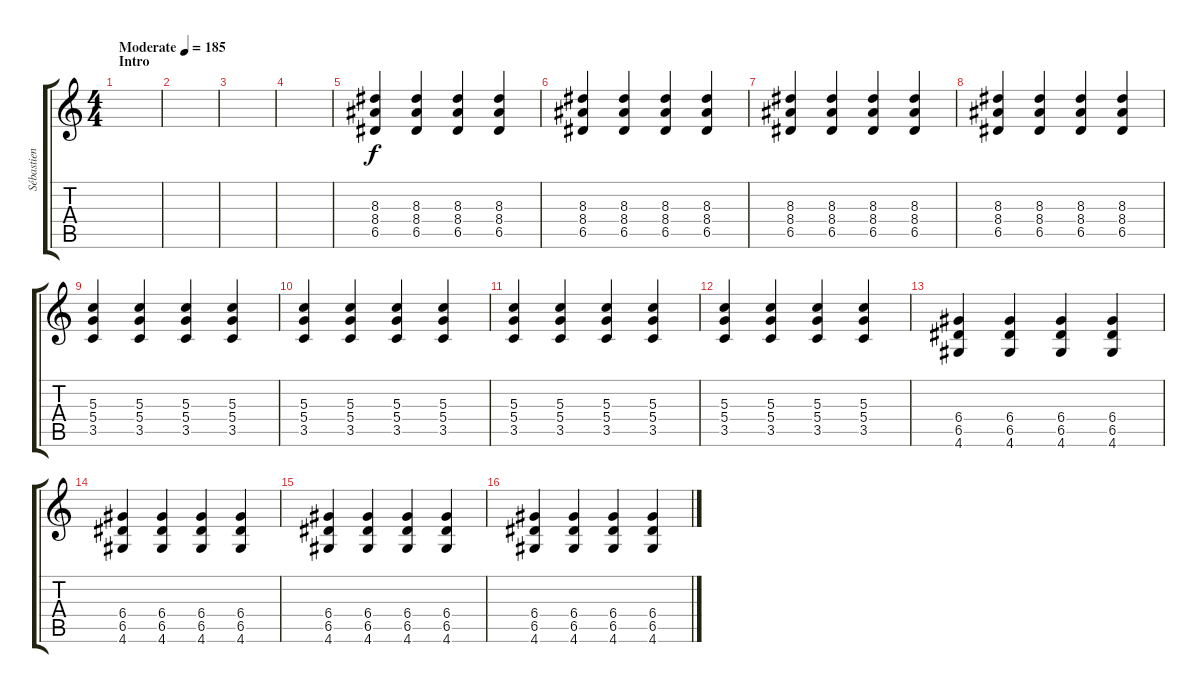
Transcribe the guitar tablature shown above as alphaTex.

\track ("Sébastien Lefebvre" "Sébastien ") {instrument distortionguitar}
\staff {score tabs}
\tuning (E4 B3 G3 D3 A2 E2) {hide}
\ts (4 4)
\section ("" "Intro")
\tempo (185 "Moderate")
\clef g2
\ks c
|
|
|
|
(8.3 8.4 6.5).4 (8.3 8.4 6.5).4 (8.3 8.4 6.5).4 (8.3 8.4 6.5).4 |
(8.3 8.4 6.5).4 (8.3 8.4 6.5).4 (8.3 8.4 6.5).4 (8.3 8.4 6.5).4 |
(8.3 8.4 6.5).4 (8.3 8.4 6.5).4 (8.3 8.4 6.5).4 (8.3 8.4 6.5).4 |
(8.3 8.4 6.5).4 (8.3 8.4 6.5).4 (8.3 8.4 6.5).4 (8.3 8.4 6.5).4 |
(5.3 5.4 3.5).4 (5.3 5.4 3.5).4 (5.3 5.4 3.5).4 (5.3 5.4 3.5).4 |
(5.3 5.4 3.5).4 (5.3 5.4 3.5).4 (5.3 5.4 3.5).4 (5.3 5.4 3.5).4 |
(5.3 5.4 3.5).4 (5.3 5.4 3.5).4 (5.3 5.4 3.5).4 (5.3 5.4 3.5).4 |
(5.3 5.4 3.5).4 (5.3 5.4 3.5).4 (5.3 5.4 3.5).4 (5.3 5.4 3.5).4 |
(6.4 6.5 4.6).4 (6.4 6.5 4.6).4 (6.4 6.5 4.6).4 (6.4 6.5 4.6).4 |
(6.4 6.5 4.6).4 (6.4 6.5 4.6).4 (6.4 6.5 4.6).4 (6.4 6.5 4.6).4 |
(6.4 6.5 4.6).4 (6.4 6.5 4.6).4 (6.4 6.5 4.6).4 (6.4 6.5 4.6).4 |
(6.4 6.5 4.6).4 (6.4 6.5 4.6).4 (6.4 6.5 4.6).4 (6.4 6.5 4.6).4
